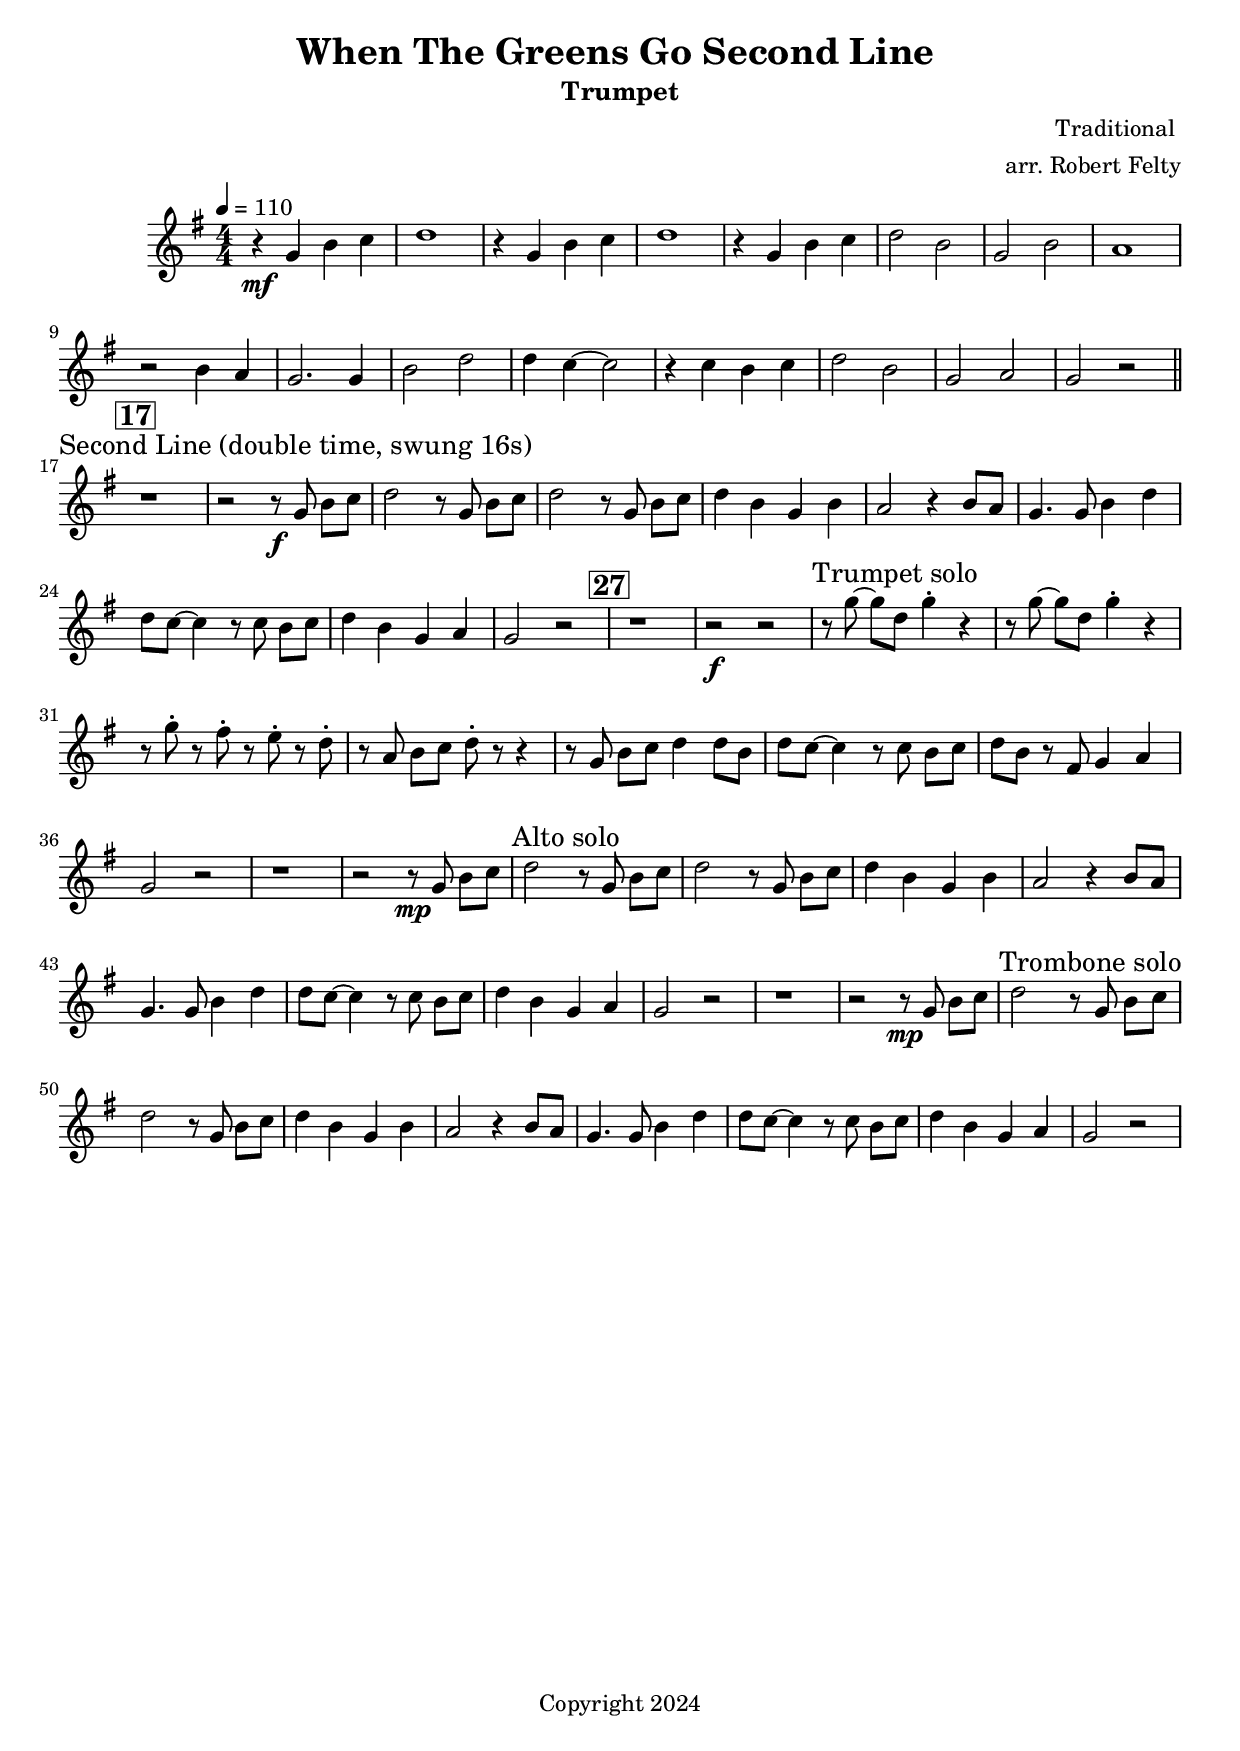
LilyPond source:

\version "2.24.3"
\include "global.ly"
\header {
	subtitle = "Trumpet"
}

\include "swing.ly"

marks = {

	\tag #'printOnly { 
		\key f \major
	}
  
  \tempo 4 = 110 
  \time 4/4 
	\repeat unfold 16 { s1 }
	\mark \default
	\section
	\sectionLabel "Second Line (double time, swung 16s)"
	\repeat unfold 2 { s1 }
	\repeat unfold 8 { s1 }
	\mark \default
	s1 s1
	\sectionLabel "Trumpet solo"
	\repeat unfold 10 { s1 }
	\sectionLabel "Alto solo"
	\repeat unfold 10 { s1 }
	\sectionLabel "Trombone solo"
}

melody = {
  r4\mf f4 a4 bes4 
	c'1 
  r4 f4 a4 bes4 
	c'1 
  r4 f4 a4 bes4 
  c'2 a2 
	f2 a2 
	g1 
	r2 a4 g4 
	f2. f4
	a2 c'2
	c'4 bes4~bes2
	r4 bes4 a4 bes4
	c'2 a2
	f2 g2 
	f2 r2
}
secondLine = {
  r8\f f8 a8 bes8 
	c'2 
  r8 f8 a8 bes8 
	c'2 
  r8 f8 a8 bes8 
  c'4 a4 
	f4 a4 
	g2 
	r4 a8 g8 
	f4. f8
	a4 c'4
	c'8 bes8~bes4
	r8 bes8 a8 bes8
	c'4 a4
	f4 g4 
	f2 r2
}
drumbreakHorns = {
	\override MultiMeasureRest.expand-limit = #2
	r1 
	r2
}


trumpetMelody = {
	\tag #'midiOnly { 
		\p
	}
	\melody
	\drumbreakHorns
	\secondLine
	\drumbreakHorns
	\f
	% trumpet solo
	\relative c' {
		r2
		r8 f8~f8 c8 f4\staccato r4
		r8 f8~f8 c8 f4\staccato r4
		r8 f8\staccato r8 e8\staccato r8 d8\staccato r8 c8\staccato
		r8 g8 a8 bes8 c8\staccato r8 r4
	}
	\relative c {
		r8 f8 a8 bes8 c4 c8 a8 
		c8 bes8~bes4 r8 bes8 a8 bes8 
		c8 a8 r8 e8 f4 g4
		f2 r2
	}
	\drumbreakHorns
	\tag #'printOnly { 
		\mp
	}
	\tag #'midiOnly { 
		\pp
	}
	% alto solo
	\secondLine
	\drumbreakHorns
	\tag #'printOnly { 
		\mp
	}
	\tag #'midiOnly { 
		\pp
	}
	% trombone solo
	\secondLine
}


\score {
	\removeWithTag #'midiOnly
	\new Staff = "TrumpetMelody" <<
		\global 
		\context Voice = voiceA {
			\transpose f g {
				\marks
			}
		}
		\context Voice = voiceB {
			\transpose f g' {
				\trumpetMelody
			}
		}
	>>
}
